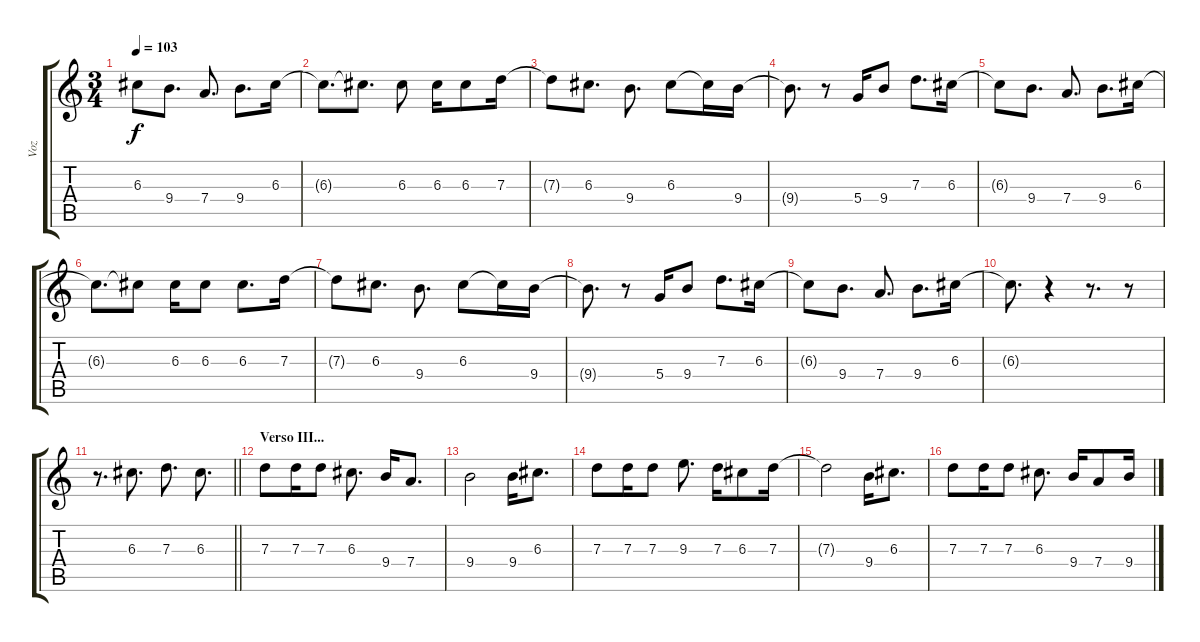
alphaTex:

\track ("Voz " "Voz ") {instrument acousticguitarsteel}
\staff {score tabs}
\tuning (E4 B3 G3 D3 A2 E2) {hide}
\ts (3 4)
\tempo 103
\clef g2
\ks c
6.3{t}.8{dy f} 9.4.8{d} 7.4.8{d} 9.4.8{d} 6.3.16 |
6.3{t}.8{d} 6.3{t}.8{d} 6.3.8 6.3.16 6.3.8 7.3.16 |
7.3{t}.8 6.3.8{d} 9.4.8{d} 6.3.8 6.3{t}.16 9.4.16 |
9.4{t}.8{d} r.8 5.4.16 9.4.8 7.3.8{d} 6.3.16 |
6.3{t}.8 9.4.8{d} 7.4.8{d} 9.4.8{d} 6.3.16 |
6.3{t}.8{d} 6.3{t}.8 6.3.16 6.3.8 6.3.8{d} 7.3.16 |
7.3{t}.8 6.3.8{d} 9.4.8{d} 6.3.8 6.3{t}.16 9.4.16 |
9.4{t}.8{d} r.8 5.4.16 9.4.8 7.3.8{d} 6.3.16 |
6.3{t}.8 9.4.8{d} 7.4.8{d} 9.4.8{d} 6.3.16 |
6.3{t}.8{d} r.4 r.8{d} r.8 |
\barLineRight lightlight
r.8{d} 6.3.8{d} 7.3.8{d} 6.3.8{d} |
\section ("" "Verso III...")
7.3.8 7.3.16 7.3.8 6.3.8{d} 9.4.16 7.4.8{d} |
9.4.2 9.4.16 6.3.8{d} |
7.3.8 7.3.16 7.3.8 9.3.8{d} 7.3.16 6.3.8 7.3.16 |
7.3{t}.2 9.4.16 6.3.8{d} |
7.3.8 7.3.16 7.3.8 6.3.8{d} 9.4.16 7.4.8 9.4.16
